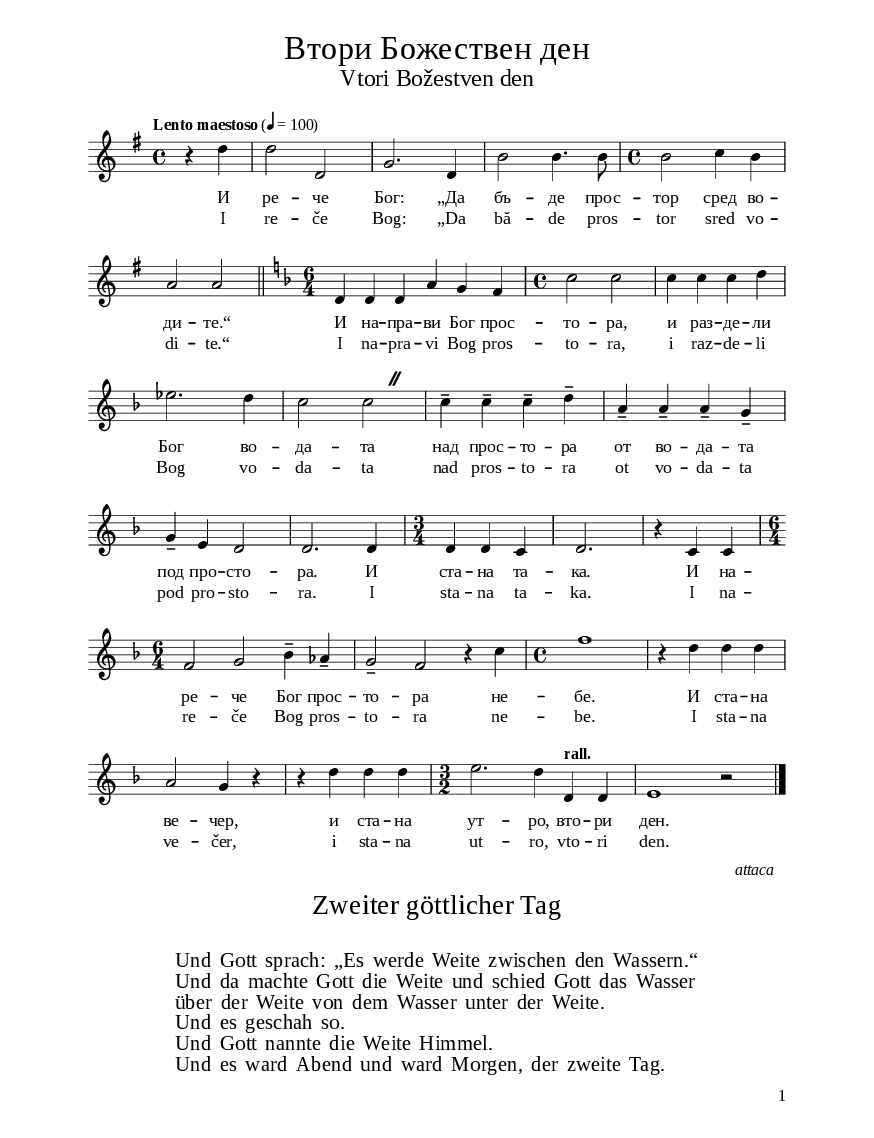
\version "2.24.1"

% include paper part and global functions
\include "include/globals.ily"

\bookpart {
  \label #'ref192
  \tocItem \markup "     Втори Божествен ден – Vtori Božestven den"
  \include "include/bookpart-paper.ily"
  \score {
    \include "include/score-layout.ily"

    \new Voice \absolute {
      \clef treble
      \key g \major
      \time 4/4
      \tempoFunc "Lento maestoso" 4 "100"
      \autoBeamOff
      \partial 2 r4 d''4 | % 2
      d''2 d'2 | % 3
      g'2. d'4 | % 4
      b'2 b'4. b'8 | % 5
      \time 4/4 b'2 c''4 b'4 \break | % 6
      a'2 a'2 \bar "||"
      | % 7
      \time 6/4  | % 7
      \key d \minor
      d'4 d'4 d'4 a'4 g'4
      f'4 | % 8
      \time 4/4  | % 8
      c''2 c''2 | % 9
      c''4 c''4 c''4 d''4 \break|
      es''2. d''4  | % 11
      c''2 c''2^\markup { "     " \musicglyph "scripts.caesura.straight" } | % 12
      c''4 -- c''4 -- c''4 -- d''4
      -- | % 13
      a'4 -- a'4 -- a'4 -- g'4 -- \break | % 14
      g'4 -- e'4 d'2 | % 15
      d'2. d'4  | % 16
      \time 3/4  | % 16
      d'4 d'4 c'4 | % 17
      d'2. | % 18
      r4 c'4 c'4 | % 19
      \time 6/4  | % 19
      f'2 g'2 bes'4 -- as'4 -- |

      g'2 -- f'2 r4 c''4 | % 21
      \time 4/4  | % 21
      f''1  | % 22
      r4 d''4 d''4 d''4 \break | % 23
      a'2 g'4 r4 | % 24
      r4 d''4 d''4 d''4 | % 25
      \time 3/2  | % 25
      e''2. d''4 d'4 ^\markup{ \bold {rall.} }
      d'4 | % 26
      e'1 r2 \bar "|."
    }

    \addlyrics {
      И
      ре -- че Бог: „Да бъ -- де прос --
      тор сред во -- ди -- те.“ И на --
      пра -- ви Бог прос -- то -- ра, и
      раз -- де -- ли Бог во -- да -- та
      над прос -- то -- ра от во -- да --
      та под про -- сто -- ра. И ста --
      на та -- ка. И на -- ре -- че Бог
      прос -- то -- ра не -- бе. И ста --
      на ве -- чер, и ста -- на ут -- ро,
      вто -- ри ден.}
      \addlyrics {
      I
      re -- če Bog: „Da bă -- de pros --
      tor sred vo -- di -- te.“ I na --
      pra -- vi Bog pros -- to -- ra, i
      raz -- de -- li Bog vo -- da -- ta
      nad pros -- to -- ra ot vo -- da --
      ta pod pro -- sto -- ra. I sta --
      na ta -- ka. I na -- re -- če Bog
      pros -- to -- ra ne -- be. I sta --
      na ve -- čer, i sta -- na ut -- ro,
      vto -- ri den.}

        \header {
          title = \titleFunc "Втори Божествен ден" "Vtori Božestven den"
        }

        \midi{}

      } % score

      \markup \raise #2.8 \override #'(baseline-skip . 2) {
        \column {
          \fill-line \italic { "" "" \concat {"attaca" "   " }}
        }
      }

      % include foreign translation(s) of the song
      \version "2.24.0"

\markup \fill-line { \fontsize #deTitleFontSize "Zweiter göttlicher Tag" }
\markup \null
\markup \null
\markup \fontsize #deCoupletFontSize {
  \hspace #7
  \override #`(baseline-skip . ,deCoupletBaselineSkip)

  \column {


    \line { " " }

  \line { " "Und Gott sprach: „Es werde Weite zwischen den Wassern.“ }
  \line { " " Und da machte Gott die Weite und schied Gott das Wasser}
  \line { " "über der Weite von dem Wasser unter der Weite.}
  \line { " "Und es geschah so.}
  \line { " "Und Gott nannte die Weite Himmel.  }
  \line { " "Und es ward Abend und ward Morgen, der zweite Tag.}

  }
}


    } % bookpart

    % Più mosso
    %
